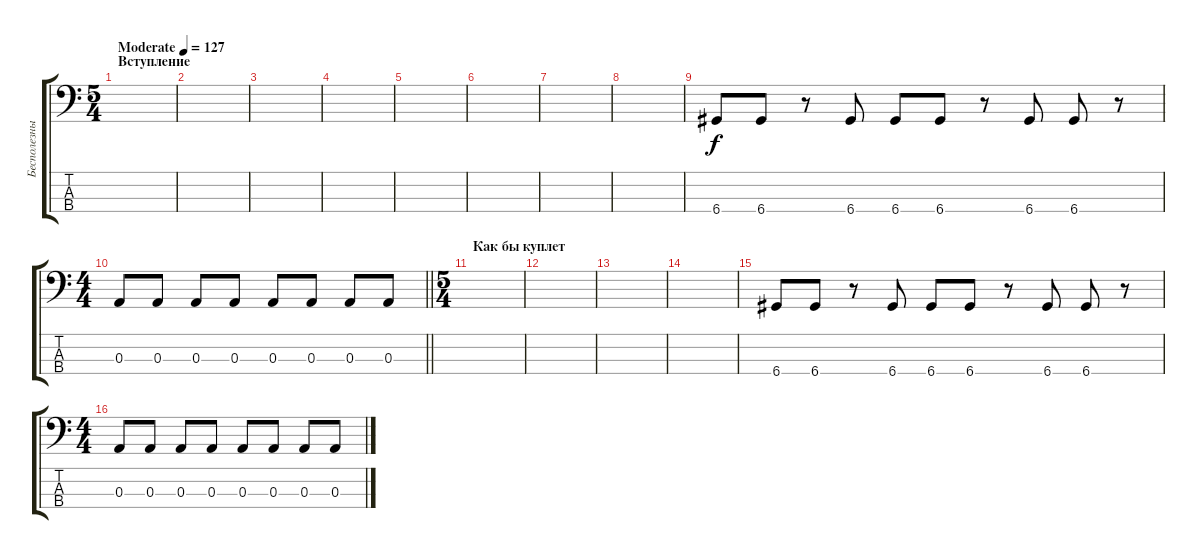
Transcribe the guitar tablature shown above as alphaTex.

\track ("Бесполезный" "Бесполезны") {instrument electricbassfinger}
\staff {score tabs}
\tuning (G2 D2 A1 D1) {hide}
\ts (5 4)
\section ("" "Вступление")
\tempo (127 "Moderate")
\clef f4
\ks c
|
|
|
|
|
|
|
|
6.4.8 6.4.8 r.8 6.4.8 6.4.8 6.4.8 r.8 6.4.8 6.4.8 r.8 |
\ts (4 4)
\barLineRight lightlight
0.3.8 0.3.8 0.3.8 0.3.8 0.3.8 0.3.8 0.3.8 0.3.8 |
\ts (5 4)
\section ("" "Как бы куплет")
|
|
|
|
6.4.8 6.4.8 r.8 6.4.8 6.4.8 6.4.8 r.8 6.4.8 6.4.8 r.8 |
\ts (4 4)
0.3.8 0.3.8 0.3.8 0.3.8 0.3.8 0.3.8 0.3.8 0.3.8
